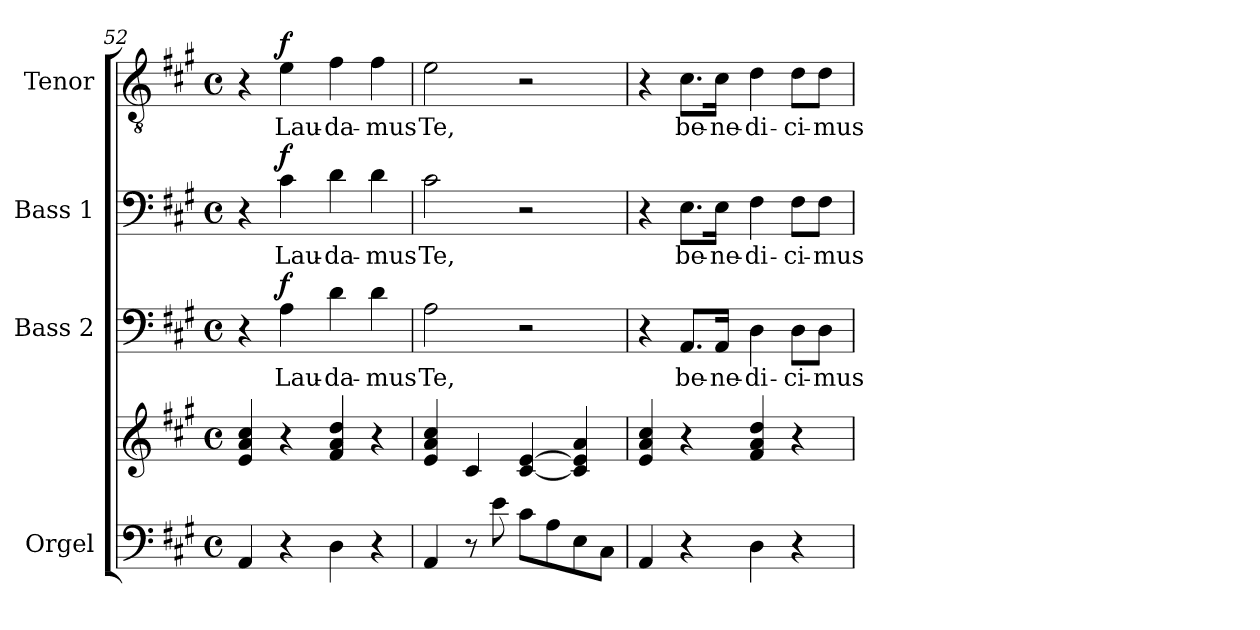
**kern	**kern	**kern	**text	**dynam	**kern	**text	**dynam	**kern	**text	**dynam
*part4	*part4	*part3	*part3	*part3	*part2	*part2	*part2	*part1	*part1	*part1
*staff5	*staff4	*staff3	*staff3	*staff3	*staff2	*staff2	*staff2	*staff1	*staff1	*staff1
*I"Orgel	*	*I"Bass 2	*	*	*I"Bass 1	*	*	*I"Tenor	*	*
*I'Org.	*	*I'B2.	*	*	*I'B1.	*	*	*I'T.	*	*
*clefF4	*clefG2	*clefF4	*	*	*clefF4	*	*	*clefGv2	*	*
*k[f#c#g#]	*k[f#c#g#]	*k[f#c#g#]	*	*	*k[f#c#g#]	*	*	*k[f#c#g#]	*	*
*A:	*A:	*A:	*	*	*A:	*	*	*A:	*	*
*M4/4	*M4/4	*M4/4	*	*	*M4/4	*	*	*M4/4	*	*
*met(c)	*met(c)	*met(c)	*	*	*met(c)	*	*	*met(c)	*	*
=52	=52	=52	=52	=52	=52	=52	=52	=52	=52	=52
4AA/	4e/ 4a/ 4cc#/	4r	.	.	4r	.	.	4r	.	.
!	!	!	!LO:LY:b	!LO:DY:a	!	!LO:LY:b	!LO:DY:a	!	!LO:LY:b	!LO:DY:a
4r	4r	4A\	Lau-	f	4c#\	Lau-	f	4e\	Lau-	f
!	!	!	!LO:LY:b	!	!	!LO:LY:b	!	!	!LO:LY:b	!
4D\	4f#/ 4a/ 4dd/	4d\	-da-	.	4d\	-da-	.	4f#\	-da-	.
!	!	!	!LO:LY:b	!	!	!LO:LY:b	!	!	!LO:LY:b	!
4r	4r	4d\	-mus	.	4d\	-mus	.	4f#\	-mus	.
=53	=53	=53	=53	=53	=53	=53	=53	=53	=53	=53
!	!	!	!LO:LY:b	!	!	!LO:LY:b	!	!	!LO:LY:b	!
4AA/	4e/ 4a/ 4cc#/	2A\	Te,	.	2c#\	Te,	.	2e\	Te,	.
8r	4c#/	.	.	.	.	.	.	.	.	.
8e\	.	.	.	.	.	.	.	.	.	.
8c#\L	[4c#/ [4e/	2r	.	.	2r	.	.	2r	.	.
8A\	.	.	.	.	.	.	.	.	.	.
8E\	4c#/] 4e/] 4a/	.	.	.	.	.	.	.	.	.
8C#\J	.	.	.	.	.	.	.	.	.	.
=54	=54	=54	=54	=54	=54	=54	=54	=54	=54	=54
4AA/	4e/ 4a/ 4cc#/	4r	.	.	4r	.	.	4r	.	.
!	!	!	!LO:LY:b	!	!	!LO:LY:b	!	!	!LO:LY:b	!
4r	4r	8.AA/L	be-	.	8.E\L	be-	.	8.c#\L	be-	.
!	!	!	!LO:LY:b	!	!	!LO:LY:b	!	!	!LO:LY:b	!
.	.	16AA/Jk	-ne-	.	16E\Jk	-ne-	.	16c#\Jk	-ne-	.
!	!	!	!LO:LY:b	!	!	!LO:LY:b	!	!	!LO:LY:b	!
4D\	4f#/ 4a/ 4dd/	4D\	-di-	.	4F#\	-di-	.	4d\	-di-	.
!	!	!	!LO:LY:b	!	!	!LO:LY:b	!	!	!LO:LY:b	!
4r	4r	8D\L	-ci-	.	8F#\L	-ci-	.	8d\L	-ci-	.
!	!	!	!LO:LY:b	!	!	!LO:LY:b	!	!	!LO:LY:b	!
.	.	8D\J	-mus	.	8F#\J	-mus	.	8d\J	-mus	.
=	=	=	=	=	=	=	=	=	=	=
*-	*-	*-	*-	*-	*-	*-	*-	*-	*-	*-
